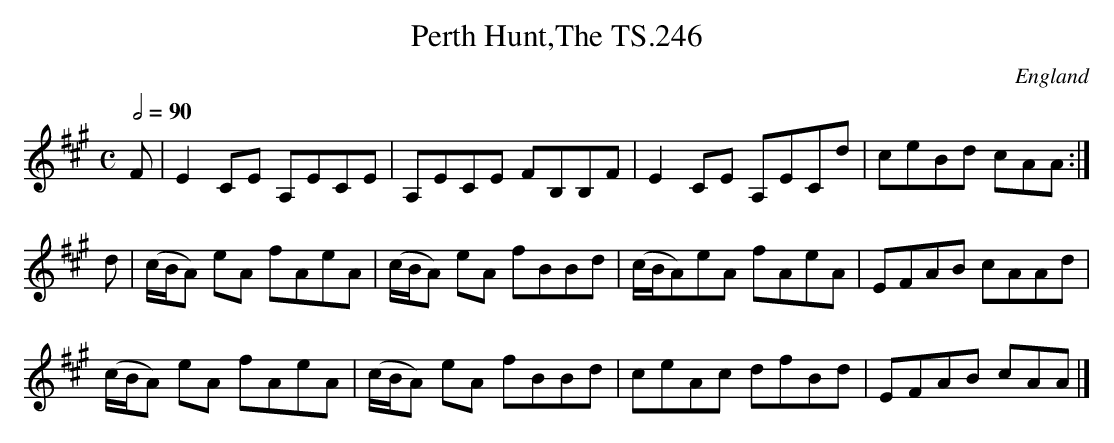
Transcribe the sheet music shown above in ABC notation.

X:1
T:Perth Hunt,The TS.246
M:C
L:1/8
Q:1/2=90
O:England
K:A major
F|E2CE A,ECE|A,ECE FB,B,F|E2CE A,ECd|ceBd cAA:|!
d|(c/B/A) eA fAeA|(c/B/A) eA fBBd|(c/B/A)eA fAeA|EFAB cAAd|!
(c/B/A) eA fAeA|(c/B/A) eA fBBd|ceAc dfBd|EFAB cAA|]
